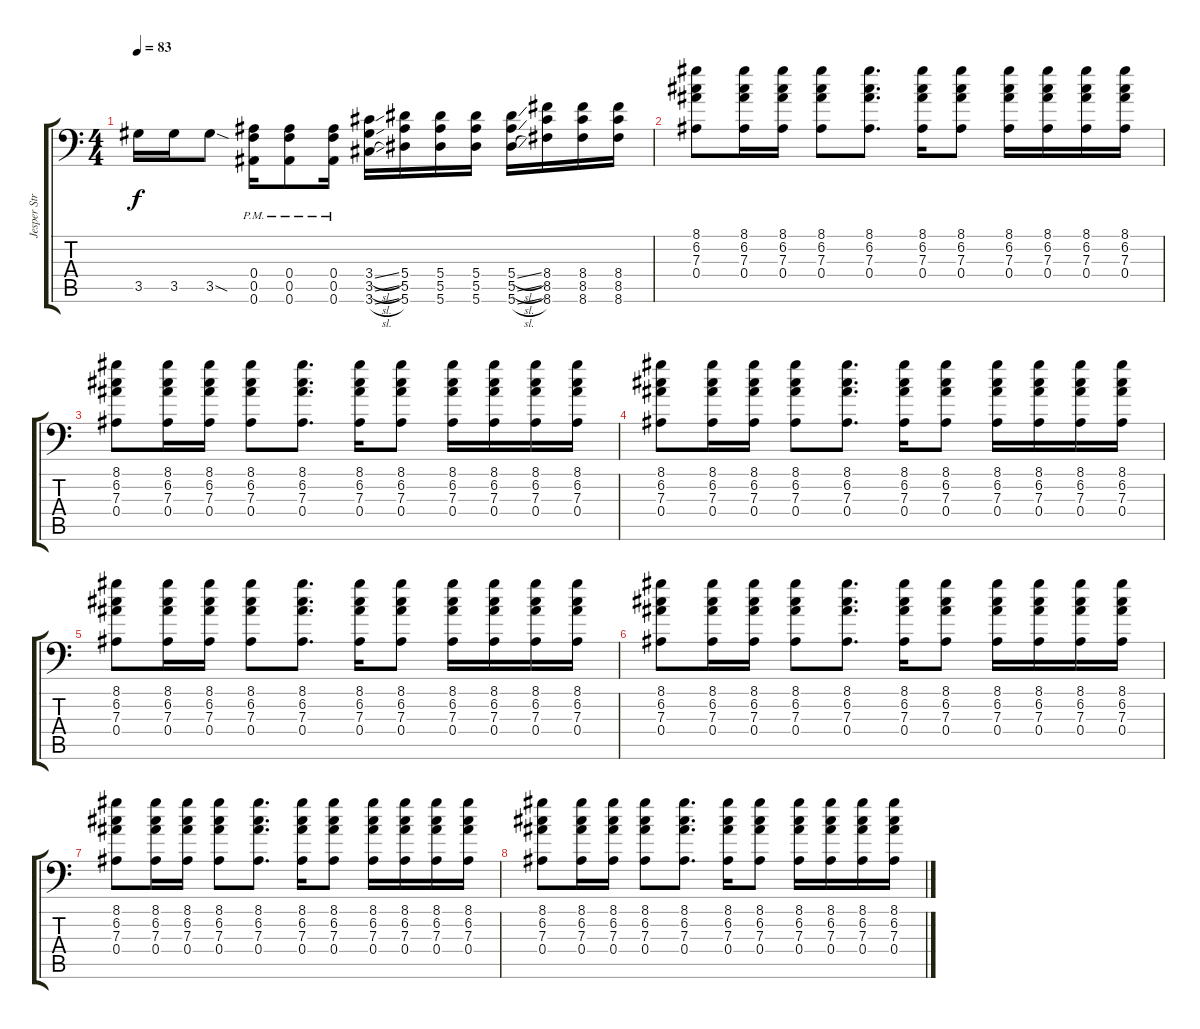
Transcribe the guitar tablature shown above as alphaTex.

\track ("Jesper Strömblad" "Jesper Str") {instrument acousticguitarnylon}
\staff {score tabs}
\tuning (C4 G3 Eb3 Bb2 F2 Bb1) {hide}
\ts (4 4)
\tempo 83
\clef f4
\ks c
3.5.16{dy f} 3.5.16 3.5{sod}.8 (0.4{pm} 0.5{pm} 0.6{pm}).16 (0.4{pm} 0.5{pm} 0.6{pm}).8 (0.4{pm} 0.5{pm} 0.6{pm}).16 (3.4{sl} 3.5{sl} 3.6{sl}).16 (5.4 5.5 5.6).16 (5.4 5.5 5.6).16 (5.4 5.5 5.6).16 (5.4{sl} 5.5{sl} 5.6{sl}).16 (8.4 8.5 8.6).16 (8.4 8.5 8.6).16 (8.4 8.5 8.6).16 |
(8.1 6.2 7.3 0.4).8{instrument acousticguitarnylon} (8.1 6.2 7.3 0.4).16 (8.1 6.2 7.3 0.4).16 (8.1 6.2 7.3 0.4).8 (8.1 6.2 7.3 0.4).8{d} (8.1 6.2 7.3 0.4).16 (8.1 6.2 7.3 0.4).8 (8.1 6.2 7.3 0.4).16 (8.1 6.2 7.3 0.4).16 (8.1 6.2 7.3 0.4).16 (8.1 6.2 7.3 0.4).16 |
(8.1 6.2 7.3 0.4).8 (8.1 6.2 7.3 0.4).16 (8.1 6.2 7.3 0.4).16 (8.1 6.2 7.3 0.4).8 (8.1 6.2 7.3 0.4).8{d} (8.1 6.2 7.3 0.4).16 (8.1 6.2 7.3 0.4).8 (8.1 6.2 7.3 0.4).16 (8.1 6.2 7.3 0.4).16 (8.1 6.2 7.3 0.4).16 (8.1 6.2 7.3 0.4).16 |
(8.1 6.2 7.3 0.4).8 (8.1 6.2 7.3 0.4).16 (8.1 6.2 7.3 0.4).16 (8.1 6.2 7.3 0.4).8 (8.1 6.2 7.3 0.4).8{d} (8.1 6.2 7.3 0.4).16 (8.1 6.2 7.3 0.4).8 (8.1 6.2 7.3 0.4).16 (8.1 6.2 7.3 0.4).16 (8.1 6.2 7.3 0.4).16 (8.1 6.2 7.3 0.4).16 |
(8.1 6.2 7.3 0.4).8 (8.1 6.2 7.3 0.4).16 (8.1 6.2 7.3 0.4).16 (8.1 6.2 7.3 0.4).8 (8.1 6.2 7.3 0.4).8{d} (8.1 6.2 7.3 0.4).16 (8.1 6.2 7.3 0.4).8 (8.1 6.2 7.3 0.4).16 (8.1 6.2 7.3 0.4).16 (8.1 6.2 7.3 0.4).16 (8.1 6.2 7.3 0.4).16 |
(8.1 6.2 7.3 0.4).8 (8.1 6.2 7.3 0.4).16 (8.1 6.2 7.3 0.4).16 (8.1 6.2 7.3 0.4).8 (8.1 6.2 7.3 0.4).8{d} (8.1 6.2 7.3 0.4).16 (8.1 6.2 7.3 0.4).8 (8.1 6.2 7.3 0.4).16 (8.1 6.2 7.3 0.4).16 (8.1 6.2 7.3 0.4).16 (8.1 6.2 7.3 0.4).16 |
(8.1 6.2 7.3 0.4).8 (8.1 6.2 7.3 0.4).16 (8.1 6.2 7.3 0.4).16 (8.1 6.2 7.3 0.4).8 (8.1 6.2 7.3 0.4).8{d} (8.1 6.2 7.3 0.4).16 (8.1 6.2 7.3 0.4).8 (8.1 6.2 7.3 0.4).16 (8.1 6.2 7.3 0.4).16 (8.1 6.2 7.3 0.4).16 (8.1 6.2 7.3 0.4).16 |
(8.1 6.2 7.3 0.4).8 (8.1 6.2 7.3 0.4).16 (8.1 6.2 7.3 0.4).16 (8.1 6.2 7.3 0.4).8 (8.1 6.2 7.3 0.4).8{d} (8.1 6.2 7.3 0.4).16 (8.1 6.2 7.3 0.4).8 (8.1 6.2 7.3 0.4).16 (8.1 6.2 7.3 0.4).16 (8.1 6.2 7.3 0.4).16 (8.1 6.2 7.3 0.4).16
